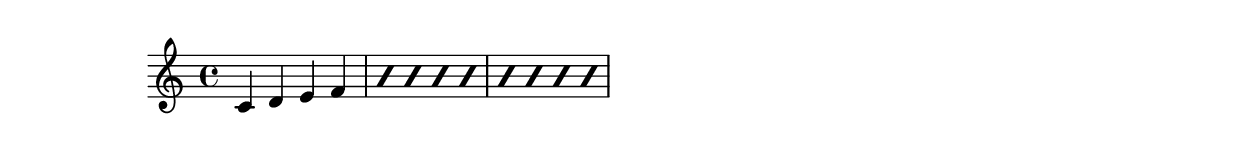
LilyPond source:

%% Do not edit this file; it is auto-generated from LSR!
%% Tags: rhythms, editorial-and-educational-use
\version "2.11.35"

\header { texidoc = "
In \"simple\" lead-sheets, sometimes no actual notes are written,
instead only \"rhythmic patterns\" and chords above the measures are
noted giving the structure of a song.  Such a feature is for example
useful while creating/transcribing the structure of a song and also
when sharing lead sheets with guitarists or jazz musicians.

The standard support for this is described in section \"Measure
repeats\", but  then the first beat has to be an ordinary note or rest. 

This example shows two solutions to this problem, by redefining
ordinary rests to be printed as slashes. (If the duration of each beat
is not a quarter note, replace the r4 in the definitions by a rest of
the appropriate duration).
" }

% Macro to print single slash
rs = {
\once \override Rest #'stencil = #ly:percent-repeat-item-interface::beat-slash
\once \override Rest #'thickness = #'0.48
\once \override Rest #'slope = #'1.7
r4
}


% Function to print a specified number of slashes
comp = #(define-music-function (parser location count) ( integer?)
#{
\override Rest #'stencil = #ly:percent-repeat-item-interface::beat-slash
\override Rest #'thickness = #'0.48
\override Rest #'slope = #'1.7
\repeat unfold $count { r4 }
\revert Rest #'stencil
#})

\score{
\relative c'{
 c d e f | \rs \rs \rs \rs | \comp #4 |
}
}
